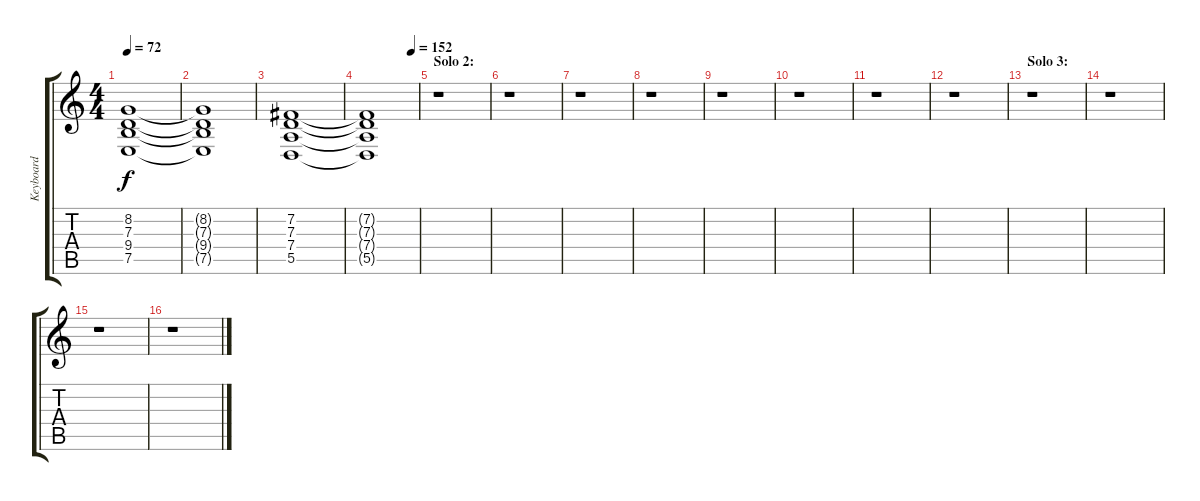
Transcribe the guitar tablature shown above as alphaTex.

\track ("Keyboard" "Keyboard") {instrument voiceoohs}
\staff {score tabs}
\tuning (E4 B3 G3 D3 A2 E2) {hide}
\ts (4 4)
\tempo 72
\clef g2
\ks c
(8.2 7.3 9.4 7.5).1{dy f} |
(8.2{t} 7.3{t} 9.4{t} 7.5{t}).1 |
(7.2 7.3 7.4 5.5).1 |
\tempo (152 0.875)
(7.2{t} 7.3{t} 7.4{t} 5.5{t}).1 |
\section ("" "Solo 2:")
r.1 |
r.1 |
r.1 |
r.1 |
r.1 |
r.1 |
r.1 |
r.1 |
\section ("" "Solo 3:")
r.1 |
r.1 |
r.1 |
r.1
